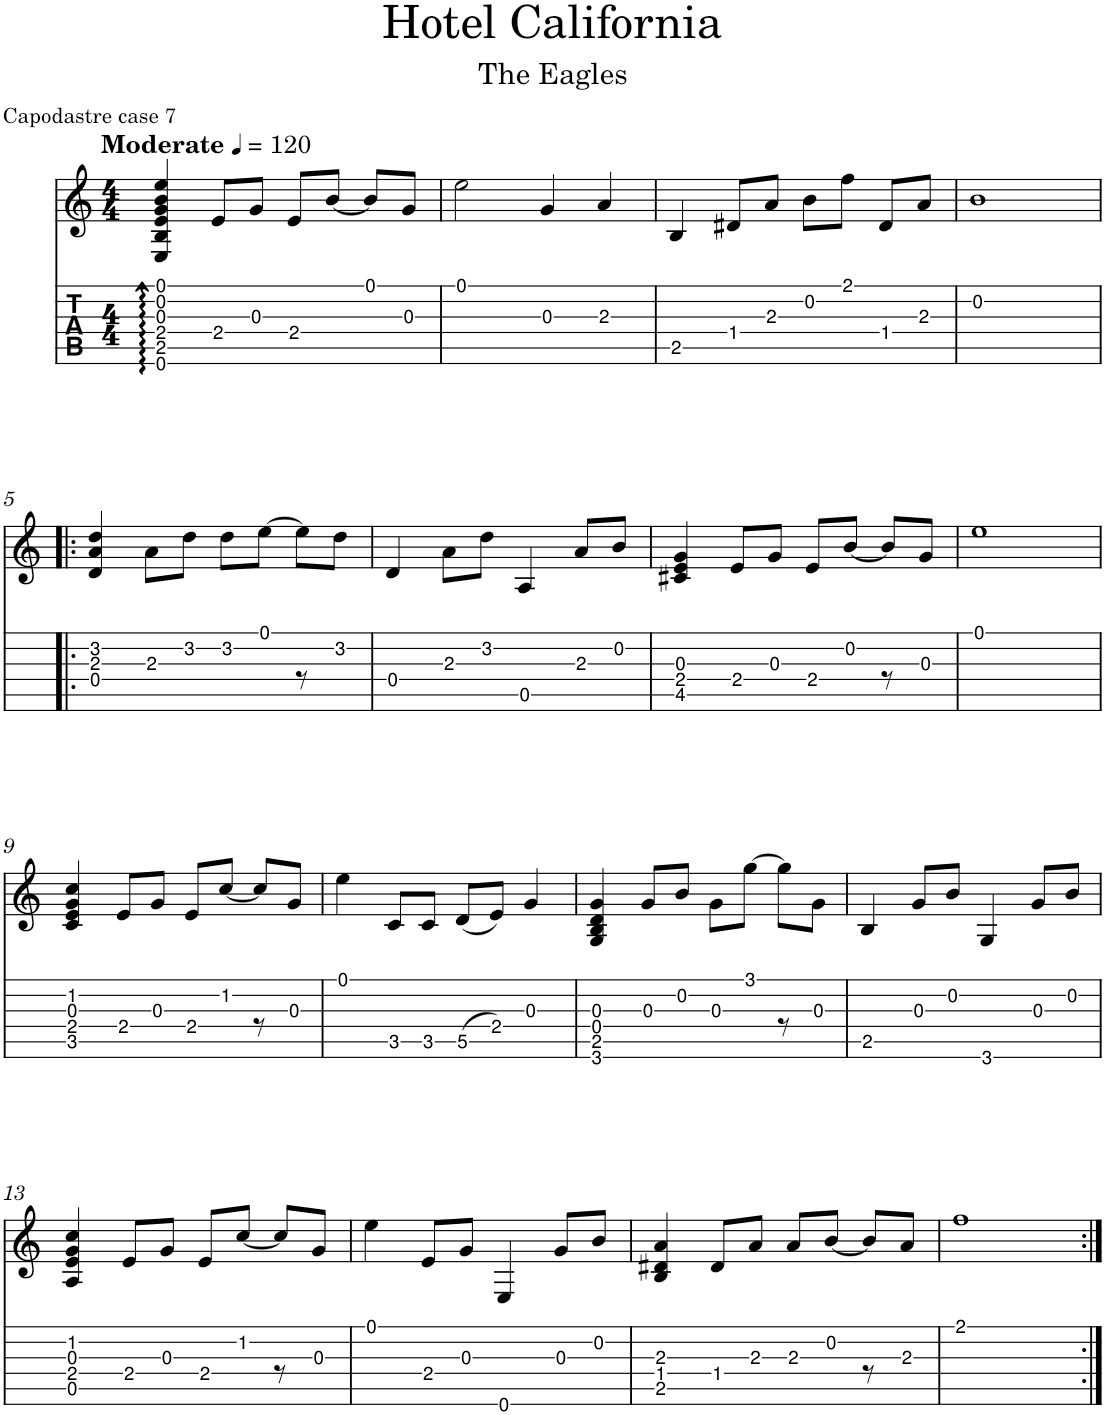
**kern	**kern
*part2	*part1
*staff2	*staff1
*I"Acoustic Guitar	*I"Acoustic Guitar
*I'Ac Gtr	*I'Ac Gtr
*stria6	*
*	*clefG2
*	*Trd7c12
*k[]	*k[]
*M4/4	*M4/4
*MM120	*MM120
=1	=1
!	!LO:TX:a:B:t=Moderate
4EE: 4BB: 4E: 4G: 4B: 4e:	4E/ 4B/ 4e/ 4g/ 4b/ 4ee/
8EL	8e/L
8GJ	8g/J
4E	8e/L
.	[8b/J
8eL	8b/L]
8GJ	8g/J
=2	=2
2e	2ee\
4G	4g/
4A	4a/
=3	=3
4BB	4B/
8E-L	8d#X/L
8AJ	8a/J
8BL	8b\L
8f#J	8ff\J
8E-L	8d#/L
8AJ	8a/J
=4	=4
1B	1b
!!LO:LB:g=z
=5!|:	=5!|:
4D 4A 4d	4d/ 4a/ 4dd/
8AL	8a\L
8dJ	8dd\J
8dL	8dd\L
8eJ	[8ee\J
8r	8ee\L]
8d	8dd\J
=6	=6
4D	4d/
8AL	8a\L
8dJ	8dd\J
4AA	4A/
8AL	8a/L
8BJ	8b/J
=7	=7
4C# 4E 4G	4c#X/ 4e/ 4g/
8EL	8e/L
8GJ	8g/J
8EL	8e/L
8BJ	[8b/J
8r	8b/L]
8G	8g/J
=8	=8
1e	1ee
!!LO:LB:g=z
=9	=9
4C 4E 4G 4c	4c/ 4e/ 4g/ 4cc/
8EL	8e/L
8GJ	8g/J
8EL	8e/L
8cJ	[8cc/J
8r	8cc/L]
8G	8g/J
=10	=10
4e	4ee\
8CL	8c/L
8CJ	8c/J
(8DL	(8d/L
8EJ)	8e/J)
4G	4g/
=11	=11
4GG 4BB 4D 4G	4G/ 4B/ 4d/ 4g/
8GL	8g/L
8BJ	8b/J
8GL	8g\L
8gJ	[8gg\J
8r	8gg\L]
8G	8g\J
=12	=12
4BB	4B/
8GL	8g/L
8BJ	8b/J
4GG	4G/
8GL	8g/L
8BJ	8b/J
!!LO:LB:g=z
=13	=13
4AA 4E 4G 4c	4A/ 4e/ 4g/ 4cc/
8EL	8e/L
8GJ	8g/J
8EL	8e/L
8cJ	[8cc/J
8r	8cc/L]
8G	8g/J
=14	=14
4e	4ee\
8EL	8e/L
8GJ	8g/J
4EE	4E/
8GL	8g/L
8BJ	8b/J
=15	=15
4BB 4E- 4A	4B/ 4d#X/ 4a/
8E-L	8d#/L
8AJ	8a/J
8AL	8a/L
8BJ	[8b/J
8r	8b/L]
8A	8a/J
=16	=16
1f#	1ff
=:|!	=:|!
*-	*-
